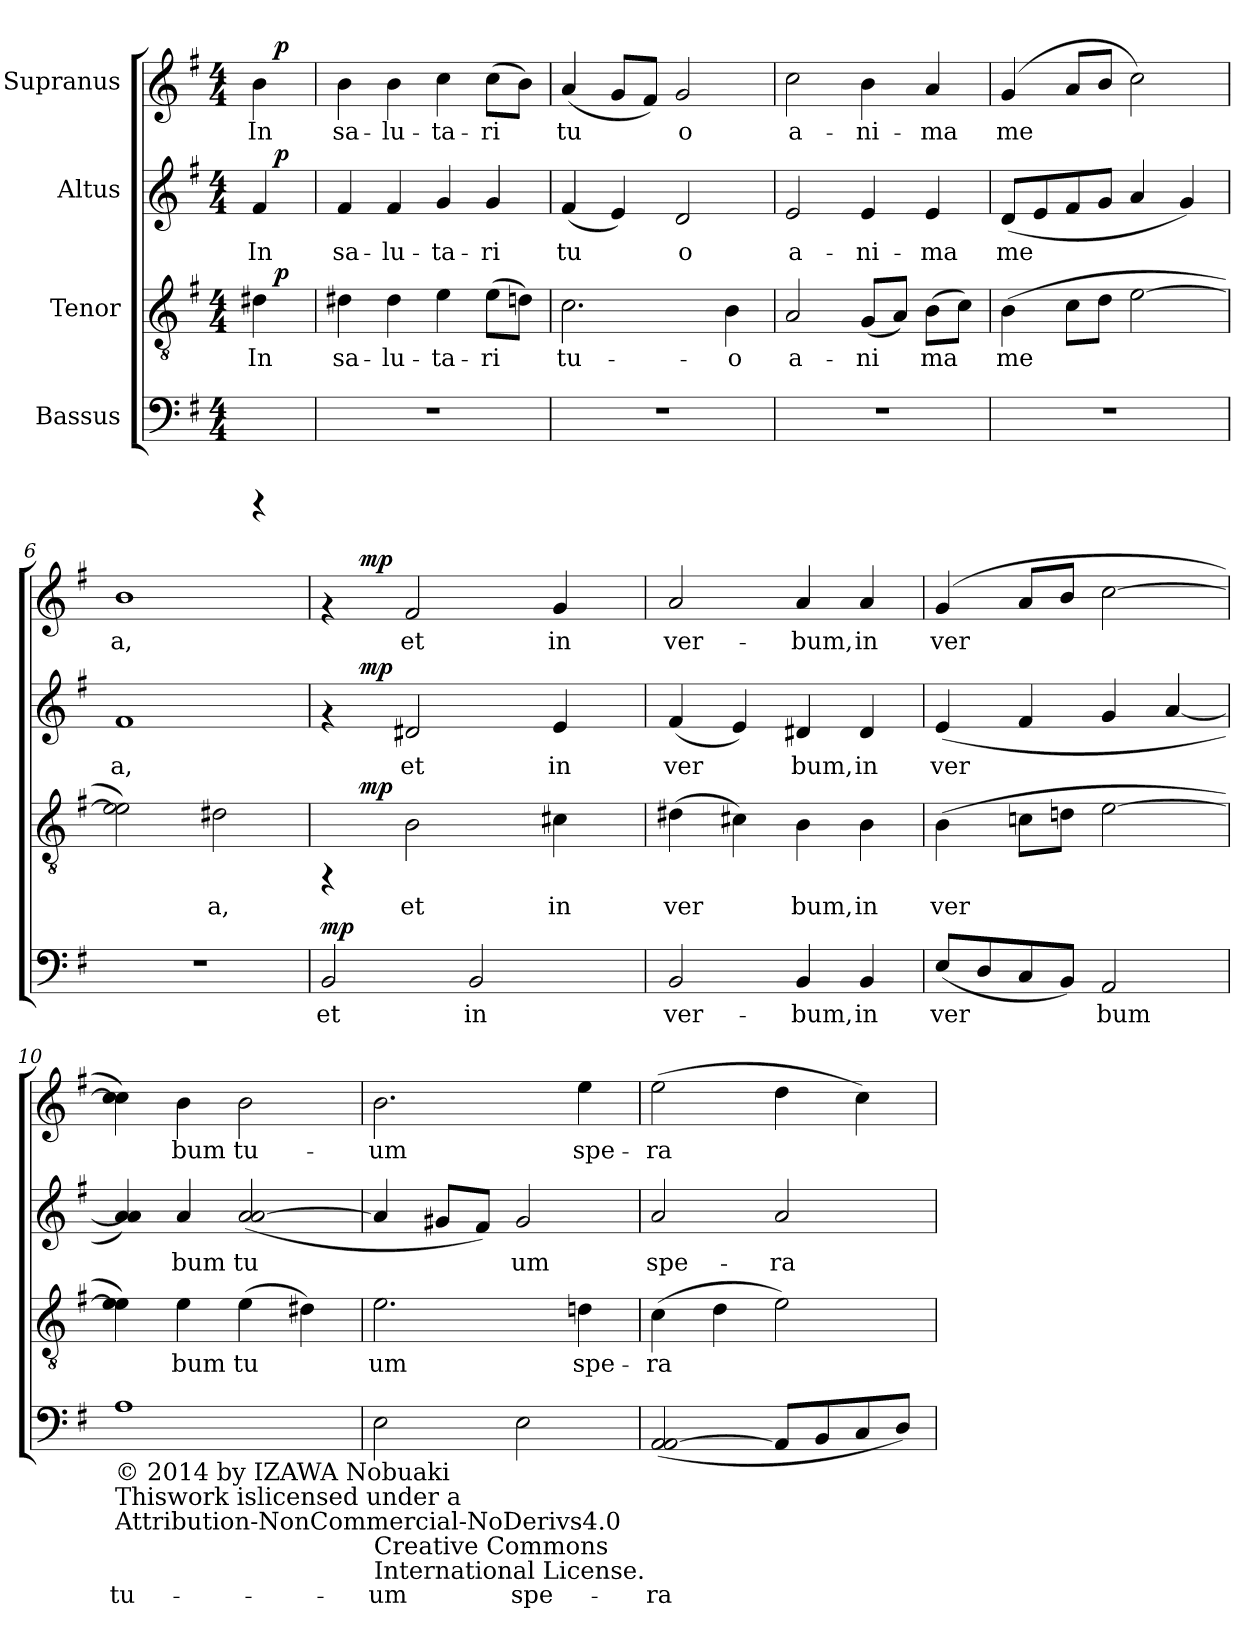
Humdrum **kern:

**kern	**text	**dynam	**kern	**text	**dynam	**kern	**text	**dynam	**kern	**text	**dynam
*part4	*part4	*part4	*part3	*part3	*part3	*part2	*part2	*part2	*part1	*part1	*part1
*staff4	*staff4	*staff4	*staff3	*staff3	*staff3	*staff2	*staff2	*staff2	*staff1	*staff1	*staff1
*I"Bassus	*	*	*I"Tenor	*	*	*I"Altus	*	*	*I"Supranus	*	*
!!LO:PB:g=z
*stria5	*	*	*stria5	*	*	*stria5	*	*	*stria5	*	*
*clefF4	*	*	*clefGv2	*	*	*clefG2	*	*	*clefG2	*	*
*k[f#]	*	*	*k[f#]	*	*	*k[f#]	*	*	*k[f#]	*	*
*G:	*	*	*G:	*	*	*G:	*	*	*G:	*	*
*M4/4	*	*	*M4/4	*	*	*M4/4	*	*	*M4/4	*	*
=1	=1	=1	=1	=1	=1	=1	=1	=1	=1	=1	=1
!	!	!	!	!LO:LY:b:cj	!	!	!LO:LY:b:cj	!	!	!LO:LY:b:cj	!
*	*	*	*^	*	*	*^	*	*	*^	*	*
4rBBBB	.	.	4d#X\	16ryy	In	.	4f#/	16ryy	In	.	4b\	16ryy	In	.
!	!	!	!	!	!	!LO:DY:a	!	!	!	!LO:DY:a	!	!	!	!LO:DY:a
.	.	.	.	8.ryy	.	p	.	8.ryy	.	p	.	8.ryy	.	p
=2	=2	=2	=2	=2	=2	=2	=2	=2	=2	=2	=2	=2	=2	=2
!	!	!	!	!	!LO:LY:b:cj	!	!	!	!LO:LY:b:cj	!	!	!	!LO:LY:b:cj	!
*	*	*	*v	*v	*	*	*	*	*	*	*v	*v	*	*
*	*	*	*	*	*	*v	*v	*	*	*	*	*
1r	.	.	4d#X\	sa-	.	4f#/	sa-	.	4b\	sa-	.
!	!	!	!	!LO:LY:b:cj	!	!	!LO:LY:b:cj	!	!	!LO:LY:b:cj	!
.	.	.	4d#\	-lu-	.	4f#/	-lu-	.	4b\	-lu-	.
!	!	!	!	!LO:LY:b:cj	!	!	!LO:LY:b:cj	!	!	!LO:LY:b:cj	!
.	.	.	4e\	-ta-	.	4g/	-ta-	.	4cc\	-ta-	.
!	!	!	!	!LO:LY:b:cj	!	!	!LO:LY:b:cj	!	!	!LO:LY:b:cj	!
.	.	.	(>8e\L	-ri	.	4g/	-ri	.	(>8cc\L	-ri	.
!	!	!	!	!LO:LY:b:cj	!	!	!	!	!	!LO:LY:b:cj	!
.	.	.	8dn\J)	.	.	.	.	.	8b\J)	.	.
=3	=3	=3	=3	=3	=3	=3	=3	=3	=3	=3	=3
!	!	!	!	!LO:LY:b:cj	!	!	!LO:LY:b:cj	!	!	!LO:LY:b:cj	!
1r	.	.	2.c\	tu-	.	(<4f#/	tu-	.	(<4a/	tu-	.
!	!	!	!	!	!	!	!LO:LY:b:cj	!	!	!LO:LY:b:cj	!
.	.	.	.	.	.	4e/)	--	.	8g/L	--	.
!	!	!	!	!	!	!	!	!	!	!LO:LY:b:cj	!
.	.	.	.	.	.	.	.	.	8f#/J)	--	.
!	!	!	!	!	!	!	!LO:LY:b:cj	!	!	!LO:LY:b:cj	!
.	.	.	.	.	.	2d/	-o	.	2g/	-o	.
!	!	!	!	!LO:LY:b:cj	!	!	!	!	!	!	!
.	.	.	4B\	-o	.	.	.	.	.	.	.
=4	=4	=4	=4	=4	=4	=4	=4	=4	=4	=4	=4
!	!	!	!	!LO:LY:b:cj	!	!	!LO:LY:b:cj	!	!	!LO:LY:b:cj	!
1r	.	.	2A/	a-	.	2e/	a-	.	2cc\	a-	.
!	!	!	!	!LO:LY:b:cj	!	!	!LO:LY:b:cj	!	!	!LO:LY:b:cj	!
.	.	.	(<8G/L	-ni-	.	4e/	-ni-	.	4b\	-ni-	.
!	!	!	!	!LO:LY:b:cj	!	!	!	!	!	!	!
.	.	.	8A/J)	--	.	.	.	.	.	.	.
!	!	!	!	!LO:LY:b:cj	!	!	!LO:LY:b:cj	!	!	!LO:LY:b:cj	!
.	.	.	(>8B\L	-ma	.	4e/	-ma	.	4a/	-ma	.
!	!	!	!	!LO:LY:b:cj	!	!	!	!	!	!	!
.	.	.	8c\J)	.	.	.	.	.	.	.	.
!!LO:LB:g=z
=5	=5	=5	=5	=5	=5	=5	=5	=5	=5	=5	=5
!	!	!	!	!LO:LY:b:cj	!	!	!LO:LY:b:cj	!	!	!LO:LY:b:cj	!
1r	.	.	(>4B\	me-	.	(<8d/L	me-	.	(>4g/	me-	.
!	!	!	!	!	!	!	!LO:LY:b:cj	!	!	!	!
.	.	.	.	.	.	8e/	--	.	.	.	.
!	!	!	!	!LO:LY:b:cj	!	!	!LO:LY:b:cj	!	!	!LO:LY:b:cj	!
.	.	.	8c\L	--	.	8f#/	--	.	8a/L	--	.
!	!	!	!	!LO:LY:b:cj	!	!	!LO:LY:b:cj	!	!	!LO:LY:b:cj	!
.	.	.	8d\J	--	.	8g/J	--	.	8b/J	--	.
!	!	!	!	!LO:LY:b:cj	!	!	!LO:LY:b:cj	!	!	!LO:LY:b:cj	!
.	.	.	[>2e\	--	.	4a/	--	.	2cc\)	--	.
!	!	!	!	!	!	!	!LO:LY:b:cj	!	!	!	!
.	.	.	.	.	.	4g/)	--	.	.	.	.
=6	=6	=6	=6	=6	=6	=6	=6	=6	=6	=6	=6
!	!	!	!	!LO:LY:b:cj	!	!	!LO:LY:b:cj	!	!	!LO:LY:b:cj	!
1r	.	.	2e\ 2e\])	--	.	1f#	-a,	.	1b	-a,	.
!	!	!	!	!LO:LY:b:cj	!	!	!	!	!	!	!
.	.	.	2d#X\	-a,	.	.	.	.	.	.	.
=7	=7	=7	=7	=7	=7	=7	=7	=7	=7	=7	=7
!	!LO:LY:b:cj	!LO:DY:a	!	!	!	!	!	!	!	!	!
*	*	*	*^	*	*	*^	*	*	*^	*	*
2BB/	et	mp	4rFF	16..ryy	.	.	4rf	16..ryy	.	.	4rf	16..ryy	.	.
!	!	!	!	!	!	!LO:DY:a	!	!	!	!LO:DY:a	!	!	!	!LO:DY:a
.	.	.	.	2ryy	.	mp	.	2ryy	.	mp	.	2ryy	.	mp
!	!	!	!	!	!LO:LY:b:cj	!	!	!	!LO:LY:b:cj	!	!	!	!LO:LY:b:cj	!
.	.	.	2B\	.	et	.	2d#X/	.	et	.	2f#/	.	et	.
!	!LO:LY:b:cj	!	!	!	!	!	!	!	!	!	!	!	!	!
2BB/	in	.	.	.	.	.	.	.	.	.	.	.	.	.
.	.	.	.	4ryy	.	.	.	4ryy	.	.	.	4ryy	.	.
!	!	!	!	!	!LO:LY:b:cj	!	!	!	!LO:LY:b:cj	!	!	!	!LO:LY:b:cj	!
.	.	.	4c#X\	.	in	.	4e/	.	in	.	4g/	.	in	.
.	.	.	.	8ryy	.	.	.	8ryy	.	.	.	8ryy	.	.
.	.	.	.	64ryy	.	.	.	64ryy	.	.	.	64ryy	.	.
=8	=8	=8	=8	=8	=8	=8	=8	=8	=8	=8	=8	=8	=8	=8
!	!LO:LY:b:cj	!	!	!	!LO:LY:b:cj	!	!	!	!LO:LY:b:cj	!	!	!	!LO:LY:b:cj	!
*	*	*	*v	*v	*	*	*	*	*	*	*v	*v	*	*
*	*	*	*	*	*	*v	*v	*	*	*	*	*
2BB/	ver-	.	(>4d#X\	ver-	.	(<4f#/	ver-	.	2a/	ver-	.
!	!	!	!	!LO:LY:b:cj	!	!	!LO:LY:b:cj	!	!	!	!
.	.	.	4c#X\)	--	.	4e/)	--	.	.	.	.
!	!LO:LY:b:cj	!	!	!LO:LY:b:cj	!	!	!LO:LY:b:cj	!	!	!LO:LY:b:cj	!
4BB/	-bum,	.	4B\	-bum,	.	4d#X/	-bum,	.	4a/	-bum,	.
!	!LO:LY:b:cj	!	!	!LO:LY:b:cj	!	!	!LO:LY:b:cj	!	!	!LO:LY:b:cj	!
4BB/	in	.	4B\	in	.	4d#/	in	.	4a/	in	.
!!LO:PB:g=z
=9	=9	=9	=9	=9	=9	=9	=9	=9	=9	=9	=9
!	!LO:LY:b:cj	!	!	!LO:LY:b:cj	!	!	!LO:LY:b:cj	!	!	!LO:LY:b:cj	!
(<8E/L	ver-	.	(>4B\	ver-	.	(<4e/	ver-	.	(>4g/	ver-	.
!	!LO:LY:b:cj	!	!	!	!	!	!	!	!	!	!
8D/	--	.	.	.	.	.	.	.	.	.	.
!	!LO:LY:b:cj	!	!	!LO:LY:b:cj	!	!	!LO:LY:b:cj	!	!	!LO:LY:b:cj	!
8C/	--	.	8cn\L	--	.	4f#/	--	.	8a/L	--	.
!	!LO:LY:b:cj	!	!	!LO:LY:b:cj	!	!	!	!	!	!LO:LY:b:cj	!
8BB/J)	--	.	8dn\J	--	.	.	.	.	8b/J	--	.
!	!LO:LY:b:cj	!	!	!LO:LY:b:cj	!	!	!LO:LY:b:cj	!	!	!LO:LY:b:cj	!
2AA/	-bum	.	[>2e\	--	.	4g/	--	.	[>2cc\	--	.
!	!	!	!	!	!	!	!LO:LY:b:cj	!	!	!	!
.	.	.	.	.	.	[<4a/	--	.	.	.	.
=10	=10	=10	=10	=10	=10	=10	=10	=10	=10	=10	=10
!LO:TX:b:t=© 2014 by IZAWA Nobuaki	!	!	!	!	!	!	!	!	!	!	!
!LO:TX:b:t=Thiswork islicensed under a	!	!	!	!	!	!	!	!	!	!	!
!LO:TX:b:t=Attribution-NonCommercial-NoDerivs4.0	!	!	!	!	!	!	!	!	!	!	!
!	!LO:LY:b:cj	!	!	!LO:LY:b:cj	!	!	!LO:LY:b:cj	!	!	!LO:LY:b:cj	!
1A	tu-	.	4e\ 4e\])	--	.	4a/ 4a/])	--	.	4cc\ 4cc\])	--	.
!	!	!	!	!LO:LY:b:cj	!	!	!LO:LY:b:cj	!	!	!LO:LY:b:cj	!
.	.	.	4e\	-bum	.	4a/	-bum	.	4b\	-bum	.
!	!	!	!	!LO:LY:b:cj	!	!	!LO:LY:b:cj	!	!	!LO:LY:b:cj	!
.	.	.	(>4e\	tu-	.	(<2a/ [<2a/	tu-	.	2b\	tu-	.
!	!	!	!	!LO:LY:b:cj	!	!	!	!	!	!	!
.	.	.	4d#X\)	--	.	.	.	.	.	.	.
=11	=11	=11	=11	=11	=11	=11	=11	=11	=11	=11	=11
!LO:TX:b:t=Creative Commons	!	!	!	!	!	!	!	!	!	!	!
!LO:TX:b:t=International License.	!	!	!	!	!	!	!	!	!	!	!
!	!LO:LY:b:cj	!	!	!LO:LY:b:cj	!	!	!LO:LY:b:cj	!	!	!LO:LY:b:cj	!
2E\	-um	.	2.e\	-um	.	4a/]	--	.	2.b\	-um	.
!	!	!	!	!	!	!	!LO:LY:b:cj	!	!	!	!
.	.	.	.	.	.	8g#X/L	--	.	.	.	.
!	!	!	!	!	!	!	!LO:LY:b:cj	!	!	!	!
.	.	.	.	.	.	8f#/J)	--	.	.	.	.
!	!LO:LY:b:cj	!	!	!	!	!	!LO:LY:b:cj	!	!	!	!
2E\	spe-	.	.	.	.	2g#/	-um	.	.	.	.
!	!	!	!	!LO:LY:b:cj	!	!	!	!	!	!LO:LY:b:cj	!
.	.	.	4dn\	spe-	.	.	.	.	4ee\	spe-	.
=12	=12	=12	=12	=12	=12	=12	=12	=12	=12	=12	=12
!	!LO:LY:b:cj	!	!	!LO:LY:b:cj	!	!	!LO:LY:b:cj	!	!	!LO:LY:b:cj	!
(<2AA/ [<2AA/	-ra-	.	(>4c\	-ra-	.	2a/	spe-	.	(>2ee\	-ra-	.
!	!	!	!	!LO:LY:b:cj	!	!	!	!	!	!	!
.	.	.	4d\	--	.	.	.	.	.	.	.
!	!LO:LY:b:cj	!	!	!LO:LY:b:cj	!	!	!LO:LY:b:cj	!	!	!LO:LY:b:cj	!
8AA/L]	--	.	2e\)	--	.	2a/	-ra-	.	4dd\	--	.
!	!LO:LY:b:cj	!	!	!	!	!	!	!	!	!	!
8BB/	--	.	.	.	.	.	.	.	.	.	.
!	!LO:LY:b:cj	!	!	!	!	!	!	!	!	!LO:LY:b:cj	!
8C/	--	.	.	.	.	.	.	.	4cc\)	--	.
!	!LO:LY:b:cj	!	!	!	!	!	!	!	!	!	!
8D/J)	--	.	.	.	.	.	.	.	.	.	.
=	=	=	=	=	=	=	=	=	=	=	=
*-	*-	*-	*-	*-	*-	*-	*-	*-	*-	*-	*-
